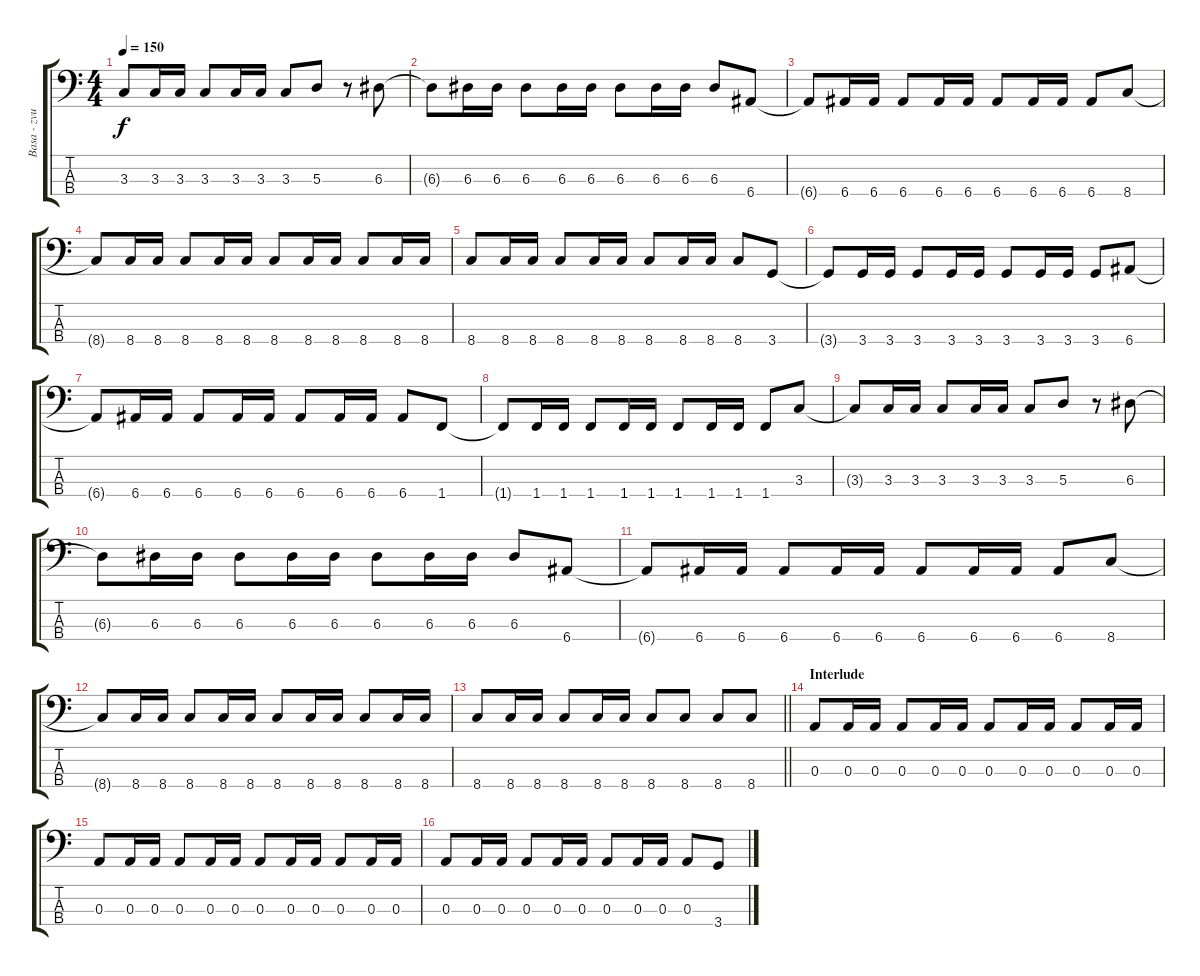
\track ("Basa - zvuk" "Basa - zvu") {instrument slapbass1}
\staff {score tabs}
\tuning (G2 D2 A1 E1) {hide}
\ts (4 4)
\tempo 150
\clef f4
\ks c
3.3{t}.8{dy f} 3.3.16 3.3.16 3.3.8 3.3.16 3.3.16 3.3.8 5.3.8 r.8 6.3.8 |
6.3{t}.8 6.3.16 6.3.16 6.3.8 6.3.16 6.3.16 6.3.8 6.3.16 6.3.16 6.3.8 6.4.8 |
6.4{t}.8 6.4.16 6.4.16 6.4.8 6.4.16 6.4.16 6.4.8 6.4.16 6.4.16 6.4.8 8.4.8 |
8.4{t}.8 8.4.16 8.4.16 8.4.8 8.4.16 8.4.16 8.4.8 8.4.16 8.4.16 8.4.8 8.4.16 8.4.16 |
8.4.8 8.4.16 8.4.16 8.4.8 8.4.16 8.4.16 8.4.8 8.4.16 8.4.16 8.4.8 3.4.8 |
3.4{t}.8 3.4.16 3.4.16 3.4.8 3.4.16 3.4.16 3.4.8 3.4.16 3.4.16 3.4.8 6.4.8 |
6.4{t}.8 6.4.16 6.4.16 6.4.8 6.4.16 6.4.16 6.4.8 6.4.16 6.4.16 6.4.8 1.4.8 |
1.4{t}.8 1.4.16 1.4.16 1.4.8 1.4.16 1.4.16 1.4.8 1.4.16 1.4.16 1.4.8 3.3.8 |
3.3{t}.8 3.3.16 3.3.16 3.3.8 3.3.16 3.3.16 3.3.8 5.3.8 r.8 6.3.8 |
6.3{t}.8 6.3.16 6.3.16 6.3.8 6.3.16 6.3.16 6.3.8 6.3.16 6.3.16 6.3.8 6.4.8 |
6.4{t}.8 6.4.16 6.4.16 6.4.8 6.4.16 6.4.16 6.4.8 6.4.16 6.4.16 6.4.8 8.4.8 |
8.4{t}.8 8.4.16 8.4.16 8.4.8 8.4.16 8.4.16 8.4.8 8.4.16 8.4.16 8.4.8 8.4.16 8.4.16 |
\barLineRight lightlight
8.4.8 8.4.16 8.4.16 8.4.8 8.4.16 8.4.16 8.4.8 8.4.8 8.4.8 8.4.8 |
\section ("" "Interlude")
0.3.8 0.3.16 0.3.16 0.3.8 0.3.16 0.3.16 0.3.8 0.3.16 0.3.16 0.3.8 0.3.16 0.3.16 |
0.3.8 0.3.16 0.3.16 0.3.8 0.3.16 0.3.16 0.3.8 0.3.16 0.3.16 0.3.8 0.3.16 0.3.16 |
0.3.8 0.3.16 0.3.16 0.3.8 0.3.16 0.3.16 0.3.8 0.3.16 0.3.16 0.3.8 3.4.8
